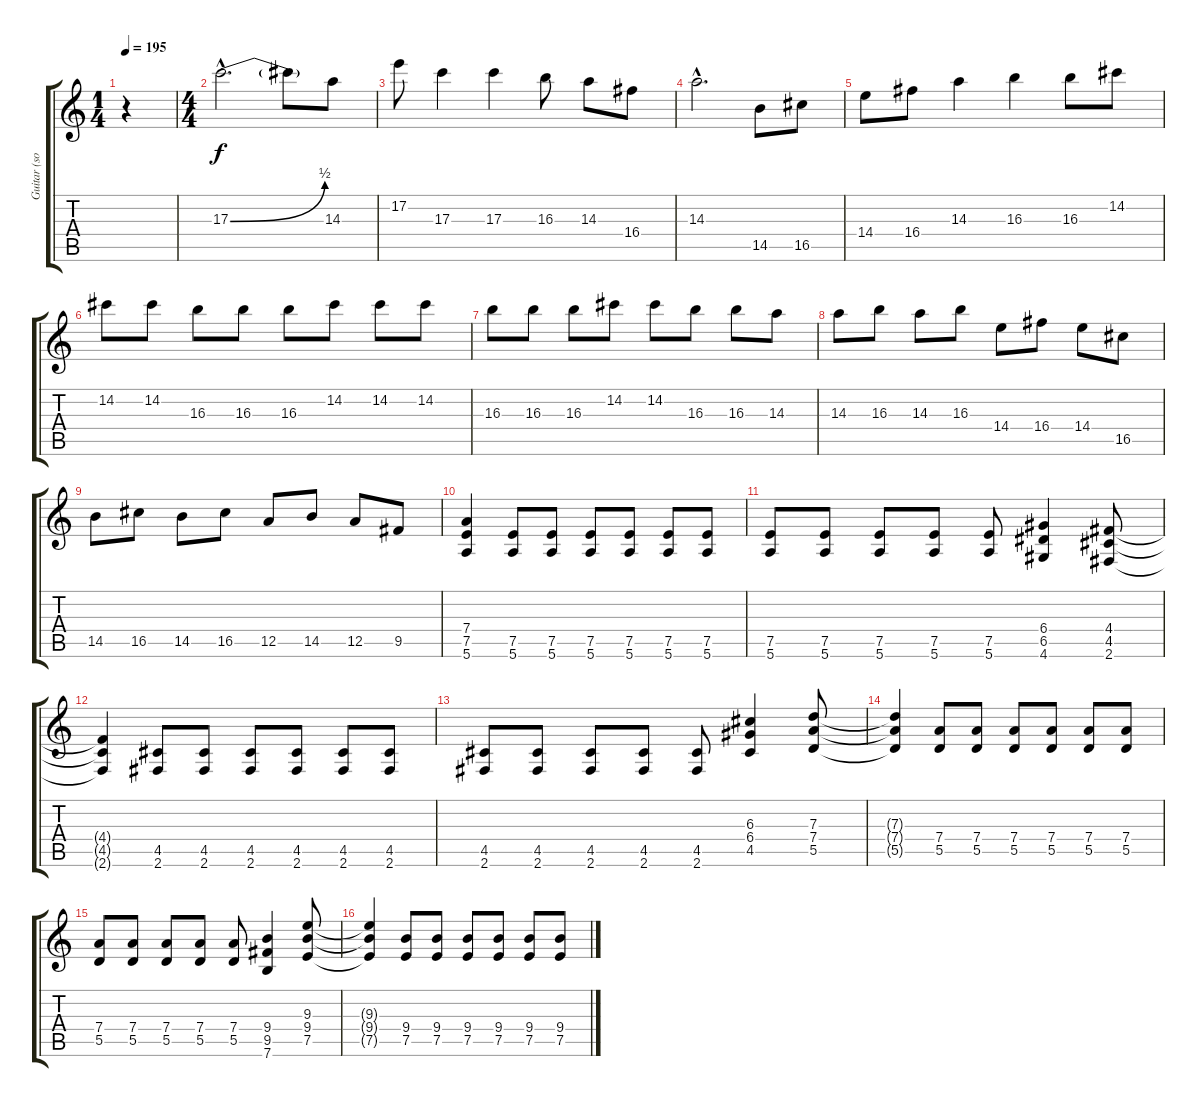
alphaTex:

\track ("Guitar (solo)" "Guitar (so") {instrument overdrivenguitar}
\staff {score tabs}
\tuning (E4 B3 G3 D3 A2 E2) {hide}
\ts (1 4)
\tempo 195
\clef g2
\ks c
r.4{dy f instrument overdrivenguitar} |
\ts (4 4)
17.3{be (bend 0 0 60 2) hac}.2{d} 17.3{t}.8 14.3.8 |
17.2.8 17.3.4 17.3.4 16.3.8 14.3.8 16.4.8 |
14.3{hac}.2{d} 14.5.8 16.5.8 |
14.4.8 16.4.8 14.3.4 16.3.4 16.3.8 14.2.8 |
14.2.8 14.2.8 16.3.8 16.3.8 16.3.8 14.2.8 14.2.8 14.2.8 |
16.3.8 16.3.8 16.3.8 14.2.8 14.2.8 16.3.8 16.3.8 14.3.8 |
14.3.8 16.3.8 14.3.8 16.3.8 14.4.8 16.4.8 14.4.8 16.5.8 |
14.5.8 16.5.8 14.5.8 16.5.8 12.5.8 14.5.8 12.5.8 9.5.8 |
(7.4 7.5 5.6).4{volume 12} (7.5 5.6).8 (7.5 5.6).8 (7.5 5.6).8 (7.5 5.6).8 (7.5 5.6).8 (7.5 5.6).8 |
(7.5 5.6).8 (7.5 5.6).8 (7.5 5.6).8 (7.5 5.6).8 (7.5 5.6).8 (6.4 6.5 4.6).4 (4.4 4.5 2.6).8 |
(4.4{t} 4.5{t} 2.6{t}).4 (4.5 2.6).8 (4.5 2.6).8 (4.5 2.6).8 (4.5 2.6).8 (4.5 2.6).8 (4.5 2.6).8 |
(4.5 2.6).8 (4.5 2.6).8 (4.5 2.6).8 (4.5 2.6).8 (4.5 2.6).8 (6.3 6.4 4.5).4 (7.3 7.4 5.5).8 |
(7.3{t} 7.4{t} 5.5{t}).4 (7.4 5.5).8 (7.4 5.5).8 (7.4 5.5).8 (7.4 5.5).8 (7.4 5.5).8 (7.4 5.5).8 |
(7.4 5.5).8 (7.4 5.5).8 (7.4 5.5).8 (7.4 5.5).8 (7.4 5.5).8 (9.4 9.5 7.6).4 (9.3 9.4 7.5).8 |
(9.3{t} 9.4{t} 7.5{t}).4 (9.4 7.5).8 (9.4 7.5).8 (9.4 7.5).8 (9.4 7.5).8 (9.4 7.5).8 (9.4 7.5).8
